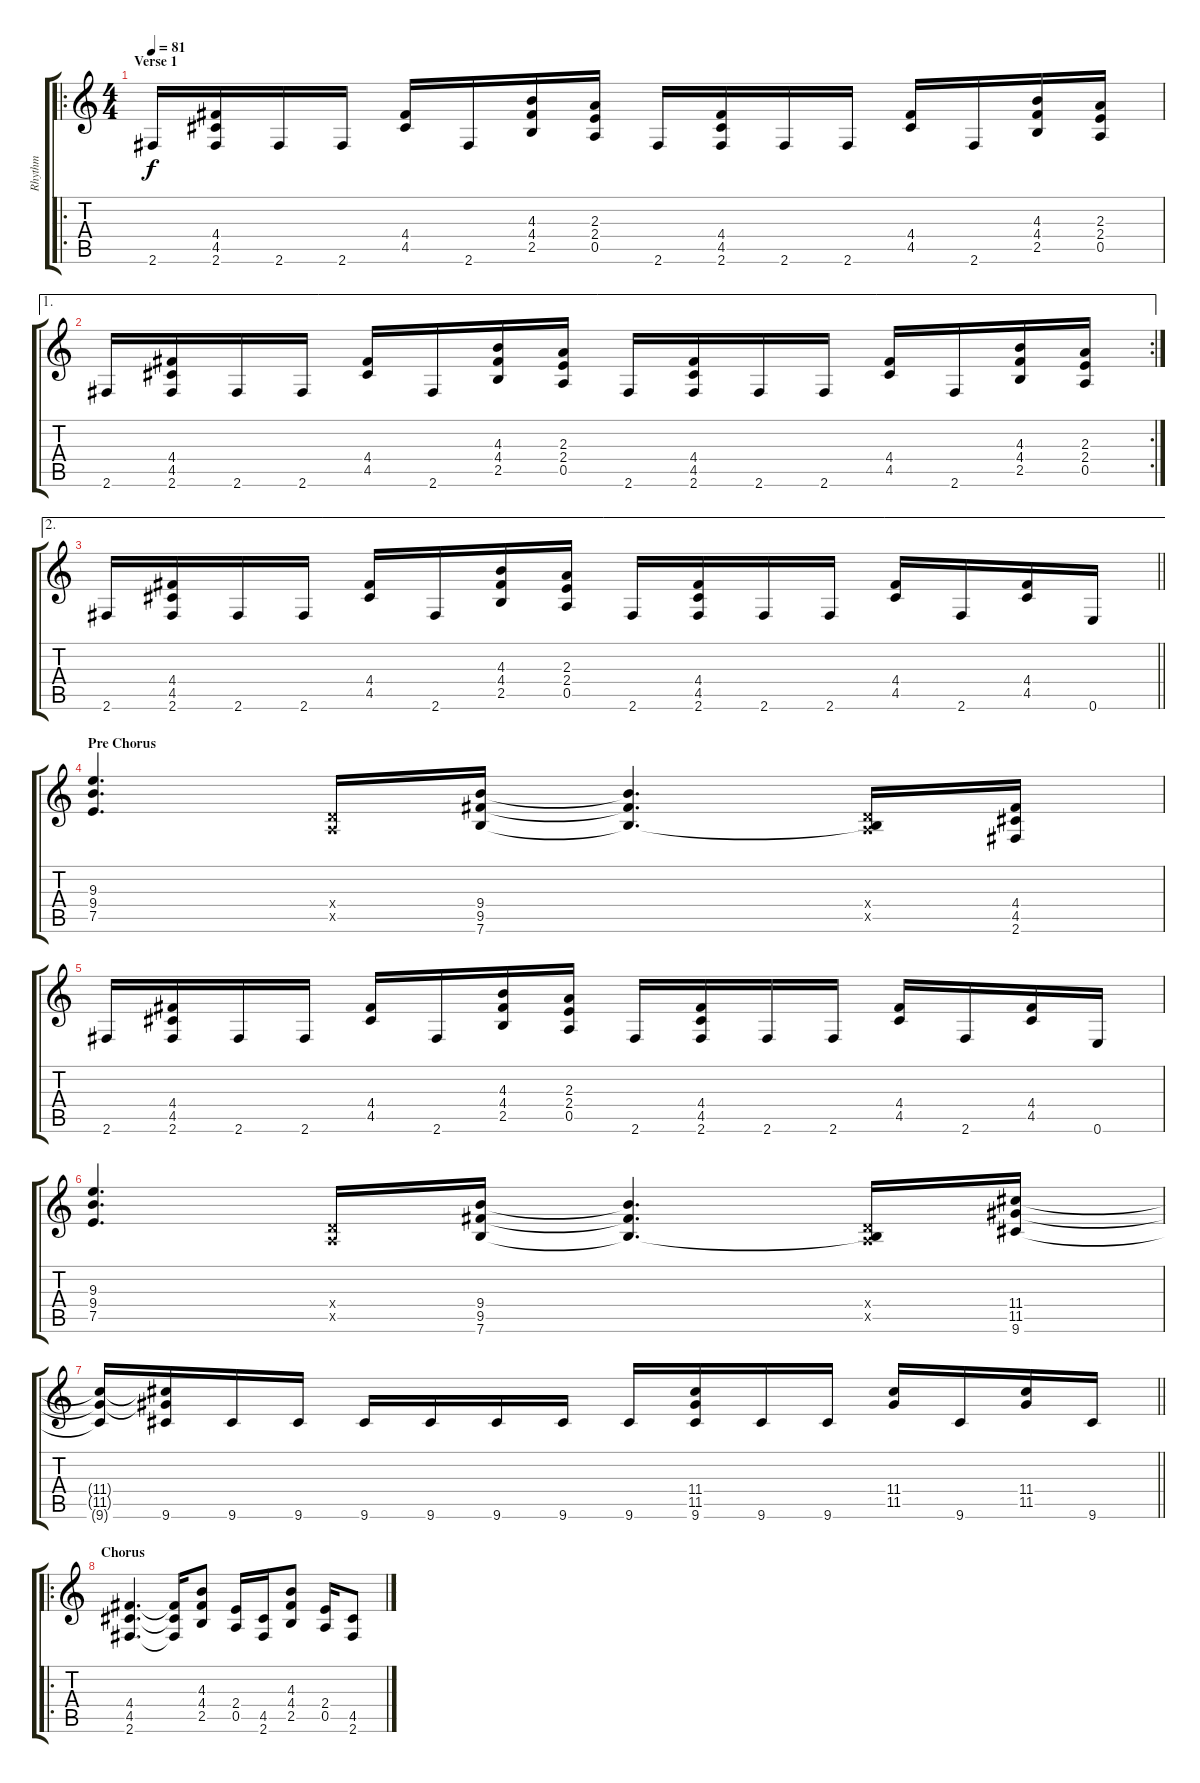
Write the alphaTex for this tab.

\track ("Rhythm" "Rhythm") {instrument distortionguitar}
\staff {score tabs}
\tuning (E4 B3 G3 D3 A2 E2) {hide}
\ro
\ts (4 4)
\section ("" "Verse 1")
\tempo 81
\clef g2
\ks c
2.6.16{dy f} (4.4 4.5 2.6).16 2.6.16 2.6.16 (4.4 4.5).16 2.6.16 (4.3 4.4 2.5).16 (2.3 2.4 0.5).16 2.6.16 (4.4 4.5 2.6).16 2.6.16 2.6.16 (4.4 4.5).16 2.6.16 (4.3 4.4 2.5).16 (2.3 2.4 0.5).16 |
\ae 1
\rc 2
2.6.16 (4.4 4.5 2.6).16 2.6.16 2.6.16 (4.4 4.5).16 2.6.16 (4.3 4.4 2.5).16 (2.3 2.4 0.5).16 2.6.16 (4.4 4.5 2.6).16 2.6.16 2.6.16 (4.4 4.5).16 2.6.16 (4.3 4.4 2.5).16 (2.3 2.4 0.5).16 |
\ae 2
\barLineRight lightlight
2.6.16 (4.4 4.5 2.6).16 2.6.16 2.6.16 (4.4 4.5).16 2.6.16 (4.3 4.4 2.5).16 (2.3 2.4 0.5).16 2.6.16 (4.4 4.5 2.6).16 2.6.16 2.6.16 (4.4 4.5).16 2.6.16 (4.4 4.5).16 0.6.16 |
\section ("" "Pre Chorus")
(9.3 9.4 7.5).4{d} (0.4{x} 0.5{x}).16 (9.4 9.5 7.6).16 (9.4{t} 9.5{t} 7.6{t}).4{d} (0.4{x} 0.5{x} 7.6{t}).16 (4.4 4.5 2.6).16 |
2.6.16 (4.4 4.5 2.6).16 2.6.16 2.6.16 (4.4 4.5).16 2.6.16 (4.3 4.4 2.5).16 (2.3 2.4 0.5).16 2.6.16 (4.4 4.5 2.6).16 2.6.16 2.6.16 (4.4 4.5).16 2.6.16 (4.4 4.5).16 0.6.16 |
(9.3 9.4 7.5).4{d} (0.4{x} 0.5{x}).16 (9.4 9.5 7.6).16 (9.4{t} 9.5{t} 7.6{t}).4{d} (0.4{x} 0.5{x} 7.6{t}).16 (11.4 11.5 9.6).16 |
\barLineRight lightlight
(11.4{t} 11.5{t} 9.6{t}).16 (11.4{t} 11.5{t} 9.6).16 9.6.16 9.6.16 9.6.16 9.6.16 9.6.16 9.6.16 9.6.16 (11.4 11.5 9.6).16 9.6.16 9.6.16 (11.4 11.5).16 9.6.16 (11.4 11.5).16 9.6.16 |
\ro
\section ("" "Chorus")
(4.4 4.5 2.6).4{d} (4.4{t} 4.5{t} 2.6{t}).16 (4.3 4.4 2.5).8 (2.4 0.5).16 (4.5 2.6).16 (4.3 4.4 2.5).8 (2.4 0.5).16 (4.5 2.6).8
